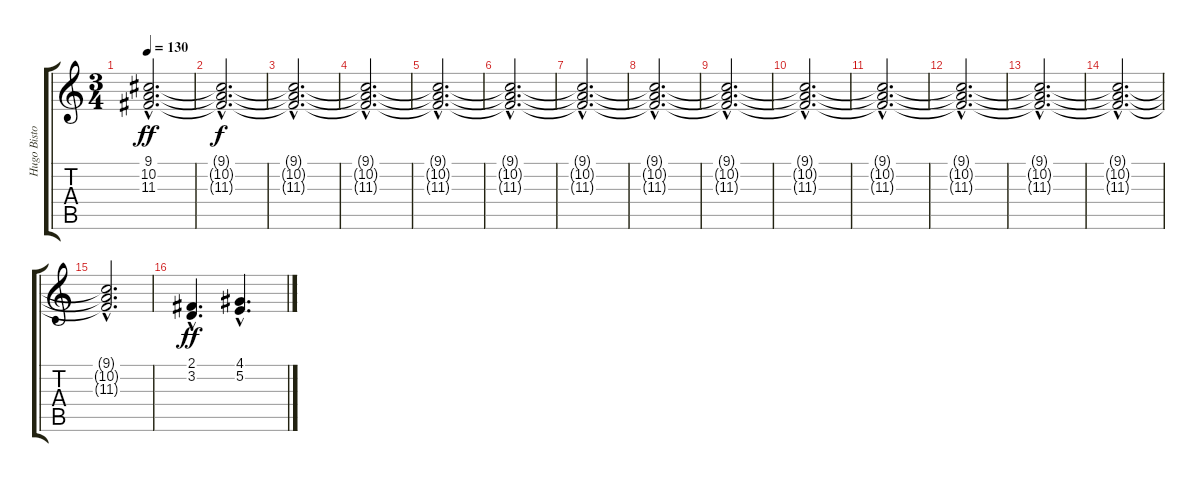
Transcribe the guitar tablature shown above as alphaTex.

\track ("Hugo Bistolfi" "Hugo Bisto") {instrument stringensemble1}
\staff {score tabs}
\tuning (E4 B3 G3 D3 A2 E2) {hide}
\ts (3 4)
\tempo 130
\clef g2
\ks c
(9.1{hac} 10.2{hac} 11.3{hac}).2{d dy ff} |
(9.1{hac t} 10.2{hac t} 11.3{hac t}).2{d dy f} |
(9.1{hac t} 10.2{hac t} 11.3{hac t}).2{d} |
(9.1{hac t} 10.2{hac t} 11.3{hac t}).2{d} |
(9.1{hac t} 10.2{hac t} 11.3{hac t}).2{d} |
(9.1{hac t} 10.2{hac t} 11.3{hac t}).2{d} |
(9.1{hac t} 10.2{hac t} 11.3{hac t}).2{d} |
(9.1{hac t} 10.2{hac t} 11.3{hac t}).2{d} |
(9.1{hac t} 10.2{hac t} 11.3{hac t}).2{d} |
(9.1{hac t} 10.2{hac t} 11.3{hac t}).2{d} |
(9.1{hac t} 10.2{hac t} 11.3{hac t}).2{d} |
(9.1{hac t} 10.2{hac t} 11.3{hac t}).2{d} |
(9.1{hac t} 10.2{hac t} 11.3{hac t}).2{d} |
(9.1{hac t} 10.2{hac t} 11.3{hac t}).2{d} |
(9.1{hac t} 10.2{hac t} 11.3{hac t}).2{d} |
(2.1{hac} 3.2{hac}).4{d dy ff} (4.1{hac} 5.2{hac}).4{d}
